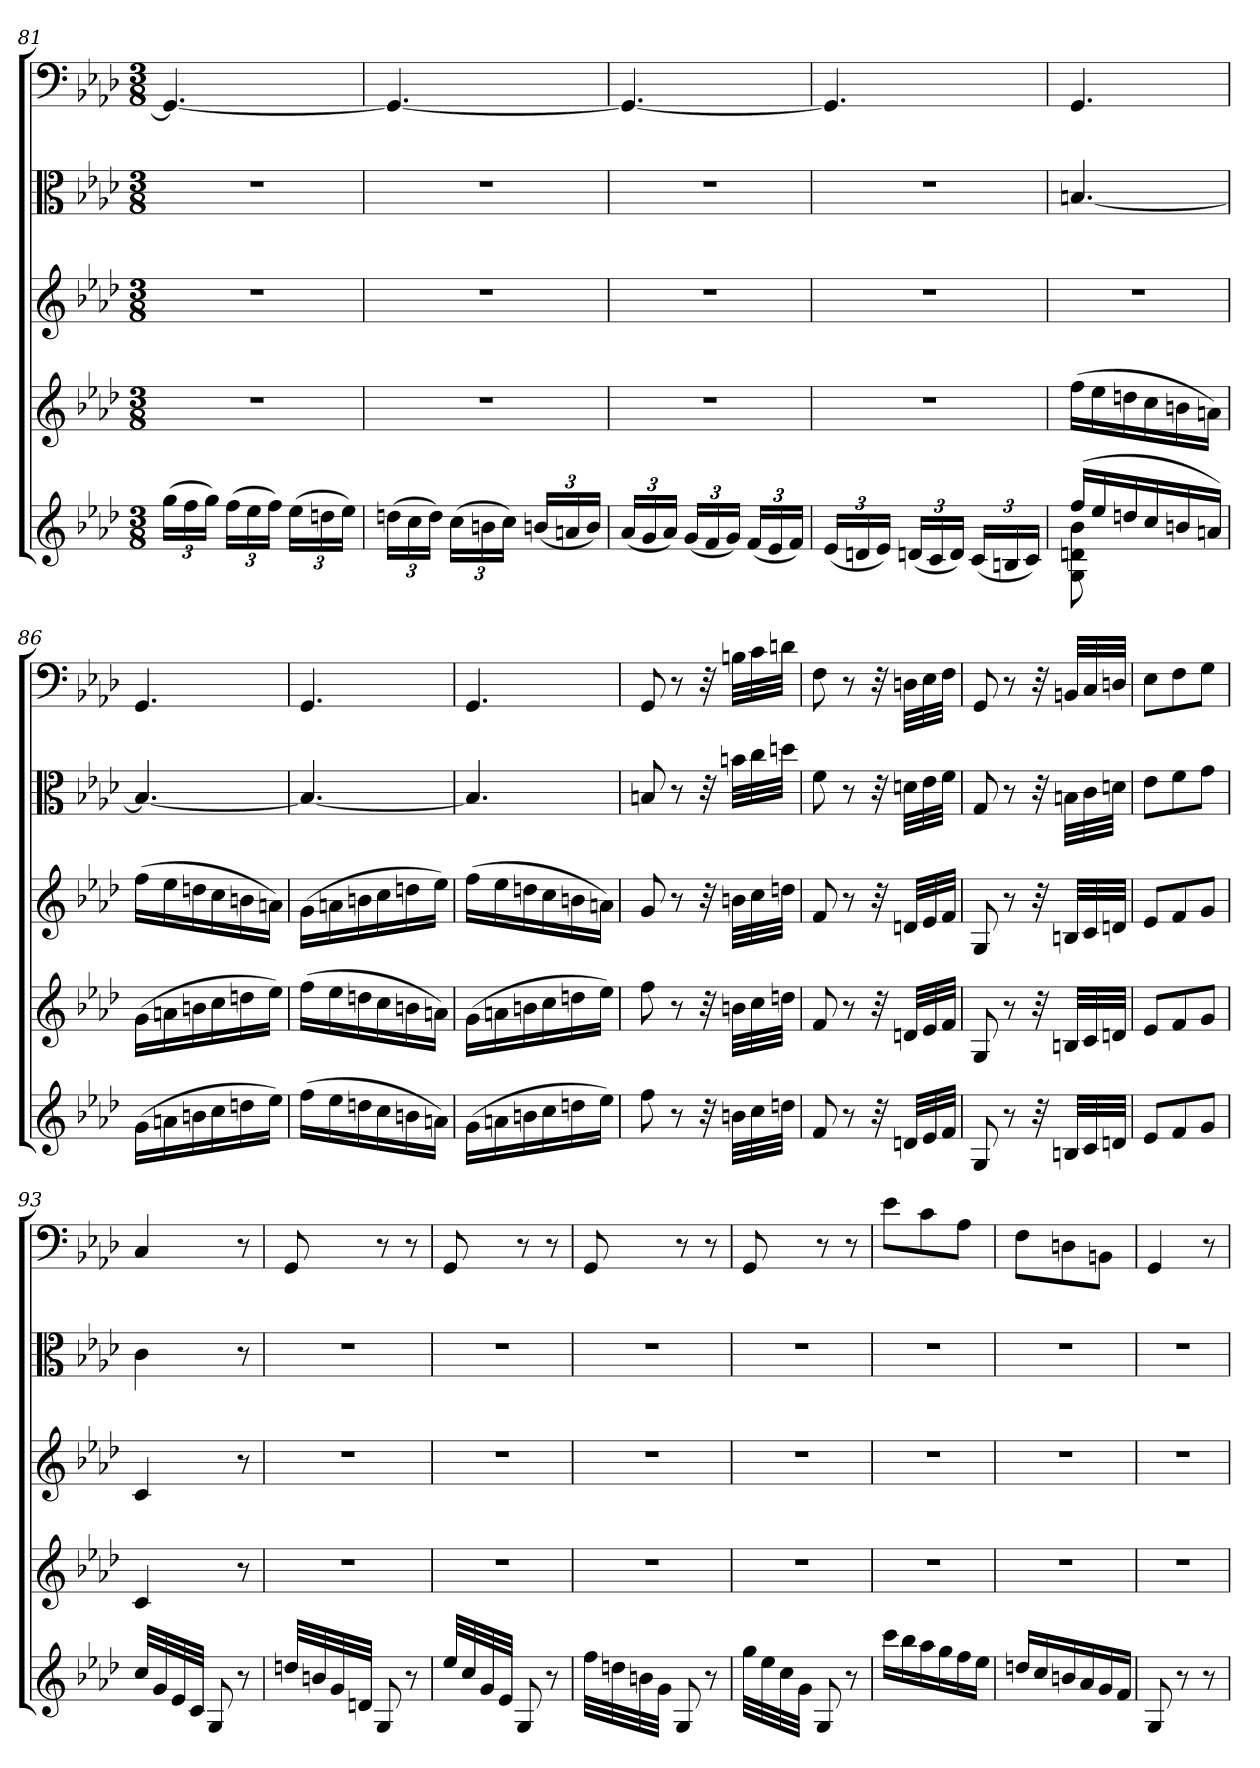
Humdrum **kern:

**kern	**kern	**kern	**kern	**kern
*part5	*part4	*part3	*part2	*part1
*staff5	*staff4	*staff3	*staff2	*staff1
*clefG2	*clefG2	*clefG2	*clefC3	*clefF4
*k[b-e-a-d-]	*k[b-e-a-d-]	*k[b-e-a-d-]	*k[b-e-a-d-]	*k[b-e-a-d-]
*f:	*f:	*f:	*f:	*f:
*M3/8	*M3/8	*M3/8	*M3/8	*M3/8
=81	=81	=81	=81	=81
(24gg\LL	4.r	4.r	4.r	4.GG/_
24ff\	.	.	.	.
24gg\JJ)	.	.	.	.
(24ff\LL	.	.	.	.
24ee-\	.	.	.	.
24ff\JJ)	.	.	.	.
(24ee-\LL	.	.	.	.
24ddn\	.	.	.	.
24ee-\JJ)	.	.	.	.
=82	=82	=82	=82	=82
(24ddn\LL	4.r	4.r	4.r	4.GG/_
24cc\	.	.	.	.
24dd\JJ)	.	.	.	.
(24cc\LL	.	.	.	.
24bn\	.	.	.	.
24cc\JJ)	.	.	.	.
(24bn/LL	.	.	.	.
24an/	.	.	.	.
24b/JJ)	.	.	.	.
=83	=83	=83	=83	=83
(24a-/LL	4.r	4.r	4.r	4.GG/_
24g/	.	.	.	.
24a-/JJ)	.	.	.	.
(24g/LL	.	.	.	.
24f/	.	.	.	.
24g/JJ)	.	.	.	.
(24f/LL	.	.	.	.
24e-/	.	.	.	.
24f/JJ)	.	.	.	.
=84	=84	=84	=84	=84
(24e-/LL	4.r	4.r	4.r	4.GG/]
24dn/	.	.	.	.
24e-/JJ)	.	.	.	.
(24dn/LL	.	.	.	.
24c/	.	.	.	.
24d/JJ)	.	.	.	.
(24c/LL	.	.	.	.
24Bn/	.	.	.	.
24c/JJ)	.	.	.	.
=85	=85	=85	=85	=85
*^	*	*	*	*
(16ff/LL	8G\ 8dn\ 8b-\	(16ff\LL	4.r	[4.Bn/	4.GG/
16ee-/	.	16ee-\	.	.	.
16ddn/	4ryy	16ddn\	.	.	.
16cc/	.	16cc\	.	.	.
16bn/	.	16bn\	.	.	.
16an/JJ)	.	16an\JJ)	.	.	.
*v	*v	*	*	*	*
=86	=86	=86	=86	=86
(16g\LL	(16g\LL	(16ff\LL	4.B/_	4.GG/
16an\	16an\	16ee-\	.	.
16bn\	16bn\	16ddn\	.	.
16cc\	16cc\	16cc\	.	.
16ddn\	16ddn\	16bn\	.	.
16ee-\JJ)	16ee-\JJ)	16an\JJ)	.	.
=87	=87	=87	=87	=87
(16ff\LL	(16ff\LL	(16g\LL	4.B/_	4.GG/
16ee-\	16ee-\	16an\	.	.
16ddn\	16ddn\	16bn\	.	.
16cc\	16cc\	16cc\	.	.
16bn\	16bn\	16ddn\	.	.
16an\JJ)	16an\JJ)	16ee-\JJ)	.	.
=88	=88	=88	=88	=88
(16g\LL	(16g\LL	(16ff\LL	4.B/]	4.GG/
16an\	16an\	16ee-\	.	.
16bn\	16bn\	16ddn\	.	.
16cc\	16cc\	16cc\	.	.
16ddn\	16ddn\	16bn\	.	.
16ee-\JJ)	16ee-\JJ)	16an\JJ)	.	.
=89	=89	=89	=89	=89
8ff\	8ff\	8g/	8Bn/	8GG/
8r	8r	8r	8r	8r
32r	32r	32r	32r	32r
32bn\LLL	32bn\LLL	32bn\LLL	32bn\LLL	32Bn\LLL
32cc\	32cc\	32cc\	32cc\	32c\
32ddn\JJJ	32ddn\JJJ	32ddn\JJJ	32ddn\JJJ	32dn\JJJ
=90	=90	=90	=90	=90
8f/	8f/	8f/	8f\	8F\
8r	8r	8r	8r	8r
32r	32r	32r	32r	32r
32dn/LLL	32dn/LLL	32dn/LLL	32dn\LLL	32Dn\LLL
32e-/	32e-/	32e-/	32e-\	32E-\
32f/JJJ	32f/JJJ	32f/JJJ	32f\JJJ	32F\JJJ
=91	=91	=91	=91	=91
8G/	8G/	8G/	8G/	8GG/
8r	8r	8r	8r	8r
32r	32r	32r	32r	32r
32Bn/LLL	32Bn/LLL	32Bn/LLL	32Bn\LLL	32BBn/LLL
32c/	32c/	32c/	32c\	32C/
32dn/JJJ	32dn/JJJ	32dn/JJJ	32dn\JJJ	32Dn/JJJ
=92	=92	=92	=92	=92
8e-/L	8e-/L	8e-/L	8e-\L	8E-\L
8f/	8f/	8f/	8f\	8F\
8g/J	8g/J	8g/J	8g\J	8G\J
=93	=93	=93	=93	=93
32cc/LLL	4c/	4c/	4c\	4C/
32g/	.	.	.	.
32e-/	.	.	.	.
32c/JJJ	.	.	.	.
8G/	.	.	.	.
8r	8r	8r	8r	8r
=94	=94	=94	=94	=94
32ddn/LLL	4.r	4.r	4.r	8GG/
32bn/	.	.	.	.
32g/	.	.	.	.
32dn/JJJ	.	.	.	.
8G/	.	.	.	8r
8r	.	.	.	8r
=95	=95	=95	=95	=95
32ee-/LLL	4.r	4.r	4.r	8GG/
32cc/	.	.	.	.
32g/	.	.	.	.
32e-/JJJ	.	.	.	.
8G/	.	.	.	8r
8r	.	.	.	8r
=96	=96	=96	=96	=96
32ff\LLL	4.r	4.r	4.r	8GG/
32ddn\	.	.	.	.
32bn\	.	.	.	.
32g\JJJ	.	.	.	.
8G/	.	.	.	8r
8r	.	.	.	8r
=97	=97	=97	=97	=97
32gg\LLL	4.r	4.r	4.r	8GG/
32ee-\	.	.	.	.
32cc\	.	.	.	.
32g\JJJ	.	.	.	.
8G/	.	.	.	8r
8r	.	.	.	8r
=98	=98	=98	=98	=98
16ccc\LL	4.r	4.r	4.r	8e-\L
16bb-\	.	.	.	.
16aa-\	.	.	.	8c\
16gg\	.	.	.	.
16ff\	.	.	.	8A-\J
16ee-\JJ	.	.	.	.
=99	=99	=99	=99	=99
16ddn/LL	4.r	4.r	4.r	8F\L
16cc/	.	.	.	.
16bn/	.	.	.	8Dn\
16a-/	.	.	.	.
16g/	.	.	.	8BBn\J
16f/JJ	.	.	.	.
=100	=100	=100	=100	=100
8G/	4.r	4.r	4.r	4GG/
8r	.	.	.	.
8r	.	.	.	8r
=	=	=	=	=
*-	*-	*-	*-	*-
